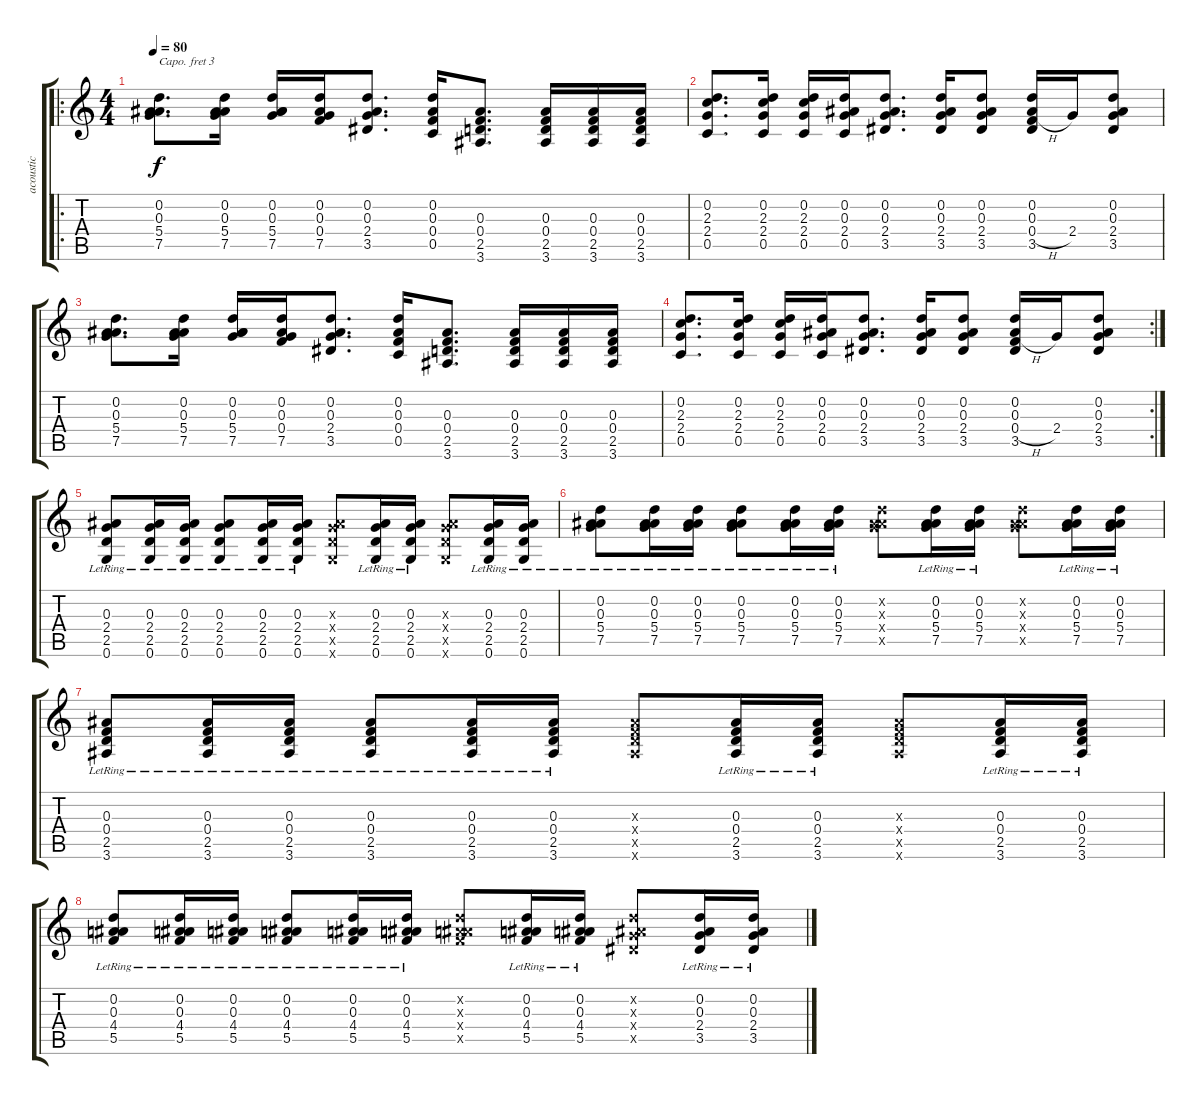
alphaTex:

\track ("acoustic" "acoustic") {instrument acousticguitarnylon}
\staff {score tabs}
\capo 3
\tuning (E4 B3 G3 D3 A2 E2) {hide}
\ro
\ts (4 4)
\tempo 80
\clef g2
\ks c
(0.2 0.3 5.4 7.5).8{d dy f} (0.2 0.3 5.4 7.5).16 (0.2 0.3 5.4 7.5).16 (0.2 0.3 0.4 7.5).16 (0.2 0.3 2.4 3.5).8{d} (0.2 0.3 0.4 0.5).16 (0.3 0.4 2.5 3.6).8{d} (0.3 0.4 2.5 3.6).16 (0.3 0.4 2.5 3.6).16 (0.3 0.4 2.5 3.6).16 |
(0.2 2.3 2.4 0.5).8{d} (0.2 2.3 2.4 0.5).16 (0.2 2.3 2.4 0.5).16 (0.2 0.3 2.4 0.5).16 (0.2 0.3 2.4 3.5).8{d} (0.2 0.3 2.4 3.5).16 (0.2 0.3 2.4 3.5).8 (0.2 0.3 0.4{h} 3.5).16 2.4.16 (0.2 0.3 2.4 3.5).8 |
(0.2 0.3 5.4 7.5).8{d} (0.2 0.3 5.4 7.5).16 (0.2 0.3 5.4 7.5).16 (0.2 0.3 0.4 7.5).16 (0.2 0.3 2.4 3.5).8{d} (0.2 0.3 0.4 0.5).16 (0.3 0.4 2.5 3.6).8{d} (0.3 0.4 2.5 3.6).16 (0.3 0.4 2.5 3.6).16 (0.3 0.4 2.5 3.6).16 |
\rc 2
(0.2 2.3 2.4 0.5).8{d} (0.2 2.3 2.4 0.5).16 (0.2 2.3 2.4 0.5).16 (0.2 0.3 2.4 0.5).16 (0.2 0.3 2.4 3.5).8{d} (0.2 0.3 2.4 3.5).16 (0.2 0.3 2.4 3.5).8 (0.2 0.3 0.4{h} 3.5).16 2.4.16 (0.2 0.3 2.4 3.5).8 |
(0.3{lr} 2.4{lr} 2.5{lr} 0.6{lr}).8 (0.3{lr} 2.4{lr} 2.5{lr} 0.6{lr}).16 (0.3{lr} 2.4{lr} 2.5{lr} 0.6{lr}).16 (0.3{lr} 2.4{lr} 2.5{lr} 0.6{lr}).8 (0.3{lr} 2.4{lr} 2.5{lr} 0.6{lr}).16 (0.3{lr} 2.4{lr} 2.5{lr} 0.6{lr}).16 (0.3{x} 2.4{x} 2.5{x} 0.6{x}).8 (0.3{lr} 2.4{lr} 2.5{lr} 0.6{lr}).16 (0.3{lr} 2.4{lr} 2.5{lr} 0.6{lr}).16 (0.3{x} 2.4{x} 2.5{x} 0.6{x}).8 (0.3{lr} 2.4{lr} 2.5{lr} 0.6{lr}).16 (0.3{lr} 2.4{lr} 2.5{lr} 0.6{lr}).16 |
(0.2{lr} 0.3{lr} 5.4{lr} 7.5{lr}).8 (0.2{lr} 0.3{lr} 5.4{lr} 7.5{lr}).16 (0.2{lr} 0.3{lr} 5.4{lr} 7.5{lr}).16 (0.2{lr} 0.3{lr} 5.4{lr} 7.5{lr}).8 (0.2{lr} 0.3{lr} 5.4{lr} 7.5{lr}).16 (0.2{lr} 0.3{lr} 5.4{lr} 7.5{lr}).16 (0.2{x} 0.3{x} 5.4{x} 7.5{x}).8 (0.2{lr} 0.3{lr} 5.4{lr} 7.5{lr}).16 (0.2{lr} 0.3{lr} 5.4{lr} 7.5{lr}).16 (0.2{x} 0.3{x} 5.4{x} 7.5{x}).8 (0.2{lr} 0.3{lr} 5.4{lr} 7.5{lr}).16 (0.2{lr} 0.3{lr} 5.4{lr} 7.5{lr}).16 |
(0.3{lr} 0.4{lr} 2.5{lr} 3.6{lr}).8 (0.3{lr} 0.4{lr} 2.5{lr} 3.6{lr}).16 (0.3{lr} 0.4{lr} 2.5{lr} 3.6{lr}).16 (0.3{lr} 0.4{lr} 2.5{lr} 3.6{lr}).8 (0.3{lr} 0.4{lr} 2.5{lr} 3.6{lr}).16 (0.3{lr} 0.4{lr} 2.5{lr} 3.6{lr}).16 (0.3{x} 0.4{x} 2.5{x} 3.6{x}).8 (0.3{lr} 0.4{lr} 2.5{lr} 3.6{lr}).16 (0.3{lr} 0.4{lr} 2.5{lr} 3.6{lr}).16 (0.3{x} 0.4{x} 2.5{x} 3.6{x}).8 (0.3{lr} 0.4{lr} 2.5{lr} 3.6{lr}).16 (0.3{lr} 0.4{lr} 2.5{lr} 3.6{lr}).16 |
(0.2{lr} 0.3{lr} 4.4{lr} 5.5{lr}).8 (0.2{lr} 0.3{lr} 4.4{lr} 5.5{lr}).16 (0.2{lr} 0.3{lr} 4.4{lr} 5.5{lr}).16 (0.2{lr} 0.3{lr} 4.4{lr} 5.5{lr}).8 (0.2{lr} 0.3{lr} 4.4{lr} 5.5{lr}).16 (0.2{lr} 0.3{lr} 4.4{lr} 5.5{lr}).16 (0.2{x} 0.3{x} 4.4{x} 5.5{x}).8 (0.2{lr} 0.3{lr} 4.4{lr} 5.5{lr}).16 (0.2{lr} 0.3{lr} 4.4{lr} 5.5{lr}).16 (0.2{x} 0.3{x} 2.4{x} 3.5{x}).8 (0.2{lr} 0.3{lr} 2.4{lr} 3.5{lr}).16 (0.2{lr} 0.3{lr} 2.4{lr} 3.5{lr}).16
